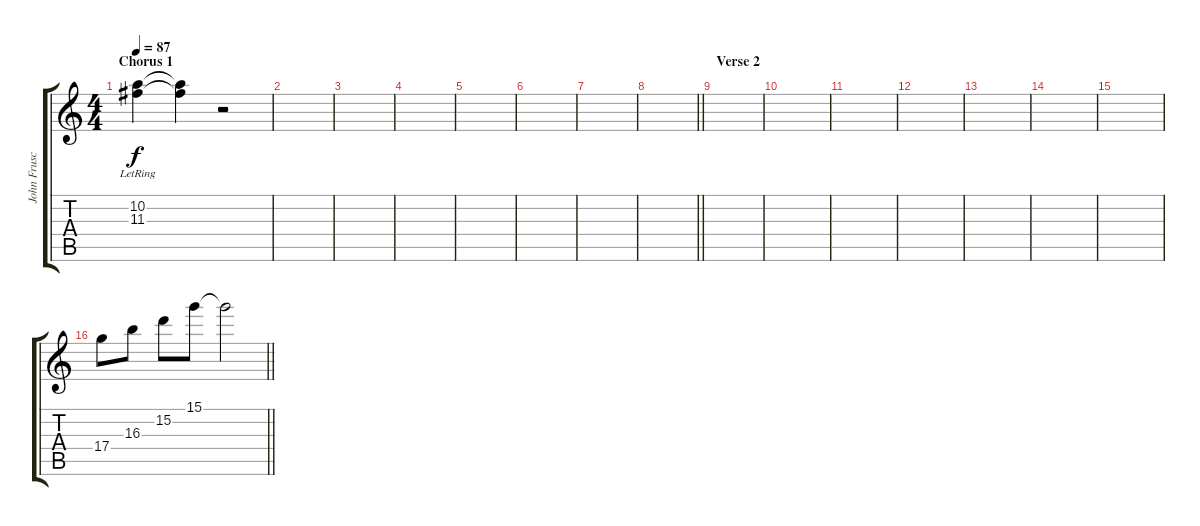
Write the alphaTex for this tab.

\track ("John Frusciante" "John Frusc") {instrument overdrivenguitar}
\staff {score tabs}
\tuning (E4 B3 G3 D3 A2 E2) {hide}
\ts (4 4)
\section ("" "Chorus 1")
\tempo 87
\clef g2
\ks c
(10.2{lr} 11.3).4{dy f volume 7} (10.2{t} 11.3{t}).4 r.2 |
|
|
|
|
|
|
\barLineRight lightlight
|
\section ("" "Verse 2")
|
|
|
|
|
|
|
\barLineRight lightlight
17.4.8 16.3.8 15.2.8 15.1.8 15.1{t}.2
